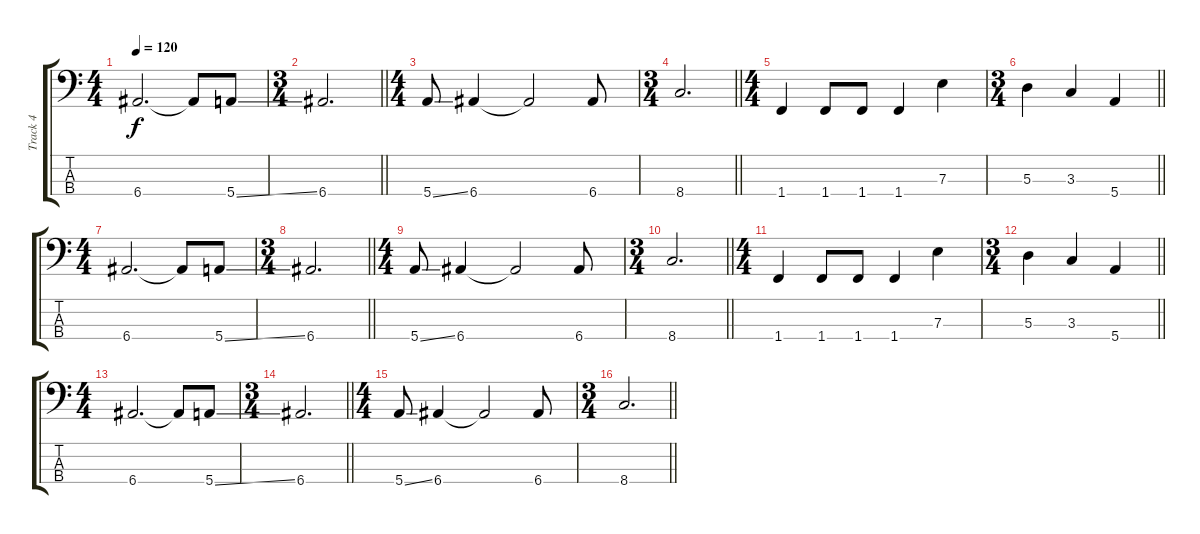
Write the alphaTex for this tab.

\track ("Track 4" "Track 4") {instrument electricbassfinger}
\staff {score tabs}
\tuning (G2 D2 A1 E1) {hide}
\ts (4 4)
\tempo 120
\clef f4
\ks c
6.4.2{d dy f} 6.4{t}.8 5.4{ss}.8 |
\ts (3 4)
\barLineRight lightlight
6.4.2{d} |
\ts (4 4)
5.4{ss}.8 6.4.4 6.4{t}.2 6.4.8 |
\ts (3 4)
\barLineRight lightlight
8.4.2{d} |
\ts (4 4)
1.4.4 1.4.8 1.4.8 1.4.4 7.3.4 |
\ts (3 4)
\barLineRight lightlight
5.3.4 3.3.4 5.4.4 |
\ts (4 4)
6.4.2{d} 6.4{t}.8 5.4{ss}.8 |
\ts (3 4)
\barLineRight lightlight
6.4.2{d} |
\ts (4 4)
5.4{ss}.8 6.4.4 6.4{t}.2 6.4.8 |
\ts (3 4)
\barLineRight lightlight
8.4.2{d} |
\ts (4 4)
1.4.4 1.4.8 1.4.8 1.4.4 7.3.4 |
\ts (3 4)
\barLineRight lightlight
5.3.4 3.3.4 5.4.4 |
\ts (4 4)
6.4.2{d} 6.4{t}.8 5.4{ss}.8 |
\ts (3 4)
\barLineRight lightlight
6.4.2{d} |
\ts (4 4)
5.4{ss}.8 6.4.4 6.4{t}.2 6.4.8 |
\ts (3 4)
\barLineRight lightlight
8.4.2{d}
